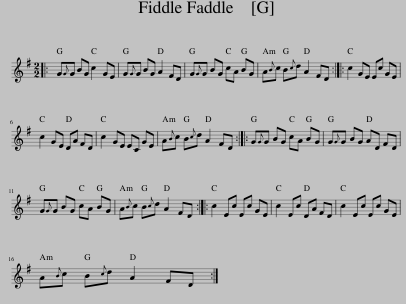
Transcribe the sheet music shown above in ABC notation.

X:1
L:1/8
M:2/2
I:linebreak $
K:G
V:1 treble
V:1
|: G{G}G BG c2 GE | G{G}G BG A2 FD | G{G}G BG cA BG | A{B}c B{c}d A2 FD :: c2 GE Ec GE |$ %5
 c2 GE DA FD | c2 GE EC GE | A{B}c B{c}d A2 FD :: G{G}G BG cA BG | G{G}G BG AD FD |$ %10
 G{G}G BG cA BG | A{B}c B{c}d A2 FD :: c2 Ec Ec GE | c2 Ec DA FD | c2 Ec Ec GE |$ %15
 A{B}c B{c}d A2 FD :| %16
